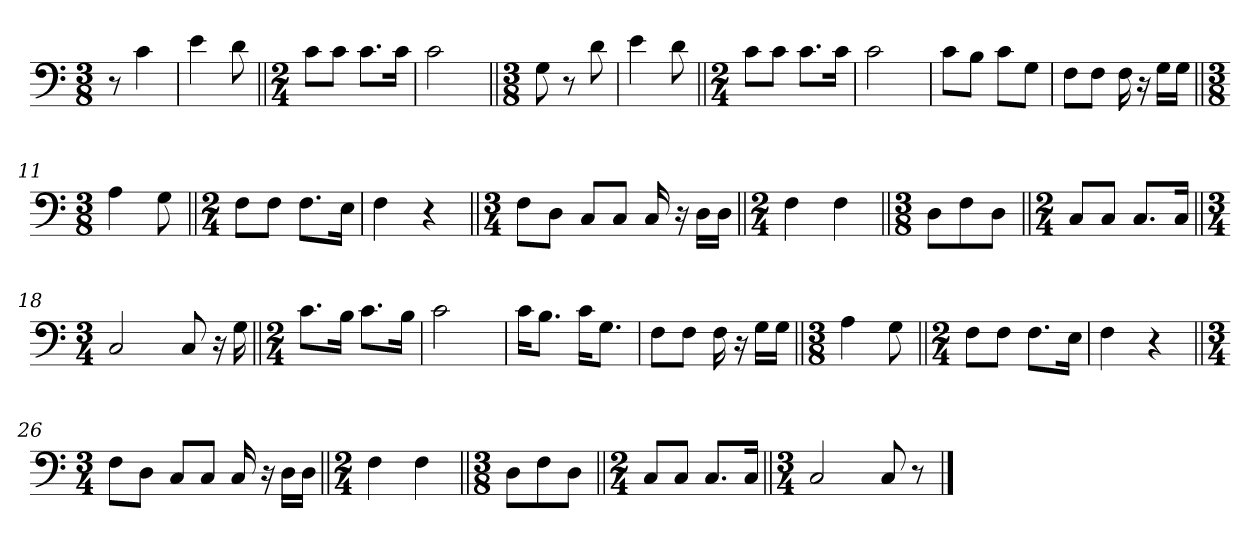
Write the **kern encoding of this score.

**kern
*part1
*staff1
*clefF4
*k[]
*M3/8
=1
8r
4c\
=2
4e\
8d\
=3||
*M2/4
8c\L
8c\J
8.c\L
16c\Jk
=4
2c\
=5||
*M3/8
8G\
8r
8d\
=6
4e\
8d\
=7||
*M2/4
8c\L
8c\J
8.c\L
16c\Jk
=8
2c\
=9
8c\L
8B\J
8c\L
8G\J
=10
8F\L
8F\J
16F\
16r
16G\LL
16G\JJ
=11||
*M3/8
4A\
8G\
=12||
*M2/4
8F\L
8F\J
8.F\L
16E\Jk
=13
4F\
4r
=14||
*M3/4
8F\L
8D\J
8C/L
8C/J
16C/
16r
16D\LL
16D\JJ
=15||
*M2/4
4F\
4F\
=16||
*M3/8
8D\L
8F\
8D\J
=17||
*M2/4
8C/L
8C/J
8.C/L
16C/Jk
=18||
*M3/4
2C/
8C/
16r
16G\
=19||
*M2/4
8.c\L
16B\Jk
8.c\L
16B\Jk
=20
2c\
=21
16c\KL
8.B\J
16c\KL
8.G\J
=22
8F\L
8F\J
16F\
16r
16G\LL
16G\JJ
=23||
*M3/8
4A\
8G\
=24||
*M2/4
8F\L
8F\J
8.F\L
16E\Jk
=25
4F\
4r
=26||
*M3/4
8F\L
8D\J
8C/L
8C/J
16C/
16r
16D\LL
16D\JJ
=27||
*M2/4
4F\
4F\
=28||
*M3/8
8D\L
8F\
8D\J
=29||
*M2/4
8C/L
8C/J
8.C/L
16C/Jk
=30||
*M3/4
2C/
8C/
8r
==
*-
